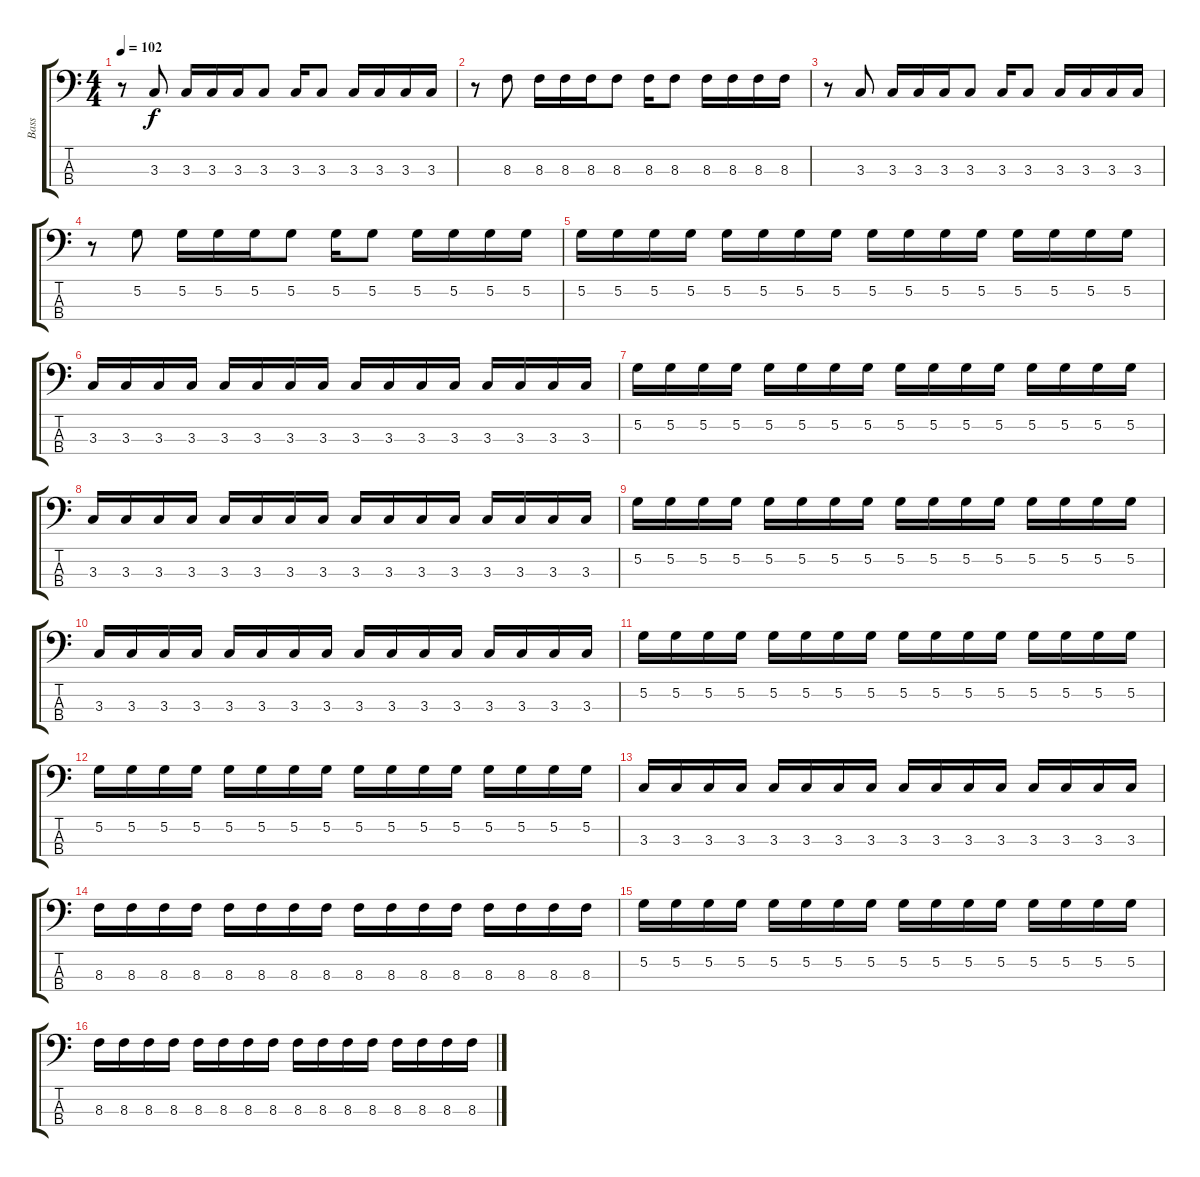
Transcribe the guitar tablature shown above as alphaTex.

\track ("Bass" "Bass") {instrument electricbasspick}
\staff {score tabs}
\tuning (G2 D2 A1 E1) {hide}
\ts (4 4)
\tempo 102
\clef f4
\ks c
r.8{dy f} 3.3.8 3.3.16 3.3.16 3.3.16 3.3.8 3.3.16 3.3.8 3.3.16 3.3.16 3.3.16 3.3.16 |
r.8 8.3.8 8.3.16 8.3.16 8.3.16 8.3.8 8.3.16 8.3.8 8.3.16 8.3.16 8.3.16 8.3.16 |
r.8 3.3.8 3.3.16 3.3.16 3.3.16 3.3.8 3.3.16 3.3.8 3.3.16 3.3.16 3.3.16 3.3.16 |
r.8 5.2.8 5.2.16 5.2.16 5.2.16 5.2.8 5.2.16 5.2.8 5.2.16 5.2.16 5.2.16 5.2.16 |
5.2.16 5.2.16 5.2.16 5.2.16 5.2.16 5.2.16 5.2.16 5.2.16 5.2.16 5.2.16 5.2.16 5.2.16 5.2.16 5.2.16 5.2.16 5.2.16 |
3.3.16 3.3.16 3.3.16 3.3.16 3.3.16 3.3.16 3.3.16 3.3.16 3.3.16 3.3.16 3.3.16 3.3.16 3.3.16 3.3.16 3.3.16 3.3.16 |
5.2.16 5.2.16 5.2.16 5.2.16 5.2.16 5.2.16 5.2.16 5.2.16 5.2.16 5.2.16 5.2.16 5.2.16 5.2.16 5.2.16 5.2.16 5.2.16 |
3.3.16 3.3.16 3.3.16 3.3.16 3.3.16 3.3.16 3.3.16 3.3.16 3.3.16 3.3.16 3.3.16 3.3.16 3.3.16 3.3.16 3.3.16 3.3.16 |
5.2.16 5.2.16 5.2.16 5.2.16 5.2.16 5.2.16 5.2.16 5.2.16 5.2.16 5.2.16 5.2.16 5.2.16 5.2.16 5.2.16 5.2.16 5.2.16 |
3.3.16 3.3.16 3.3.16 3.3.16 3.3.16 3.3.16 3.3.16 3.3.16 3.3.16 3.3.16 3.3.16 3.3.16 3.3.16 3.3.16 3.3.16 3.3.16 |
5.2.16 5.2.16 5.2.16 5.2.16 5.2.16 5.2.16 5.2.16 5.2.16 5.2.16 5.2.16 5.2.16 5.2.16 5.2.16 5.2.16 5.2.16 5.2.16 |
5.2.16 5.2.16 5.2.16 5.2.16 5.2.16 5.2.16 5.2.16 5.2.16 5.2.16 5.2.16 5.2.16 5.2.16 5.2.16 5.2.16 5.2.16 5.2.16 |
3.3.16 3.3.16 3.3.16 3.3.16 3.3.16 3.3.16 3.3.16 3.3.16 3.3.16 3.3.16 3.3.16 3.3.16 3.3.16 3.3.16 3.3.16 3.3.16 |
8.3.16 8.3.16 8.3.16 8.3.16 8.3.16 8.3.16 8.3.16 8.3.16 8.3.16 8.3.16 8.3.16 8.3.16 8.3.16 8.3.16 8.3.16 8.3.16 |
5.2.16 5.2.16 5.2.16 5.2.16 5.2.16 5.2.16 5.2.16 5.2.16 5.2.16 5.2.16 5.2.16 5.2.16 5.2.16 5.2.16 5.2.16 5.2.16 |
8.3.16 8.3.16 8.3.16 8.3.16 8.3.16 8.3.16 8.3.16 8.3.16 8.3.16 8.3.16 8.3.16 8.3.16 8.3.16 8.3.16 8.3.16 8.3.16
